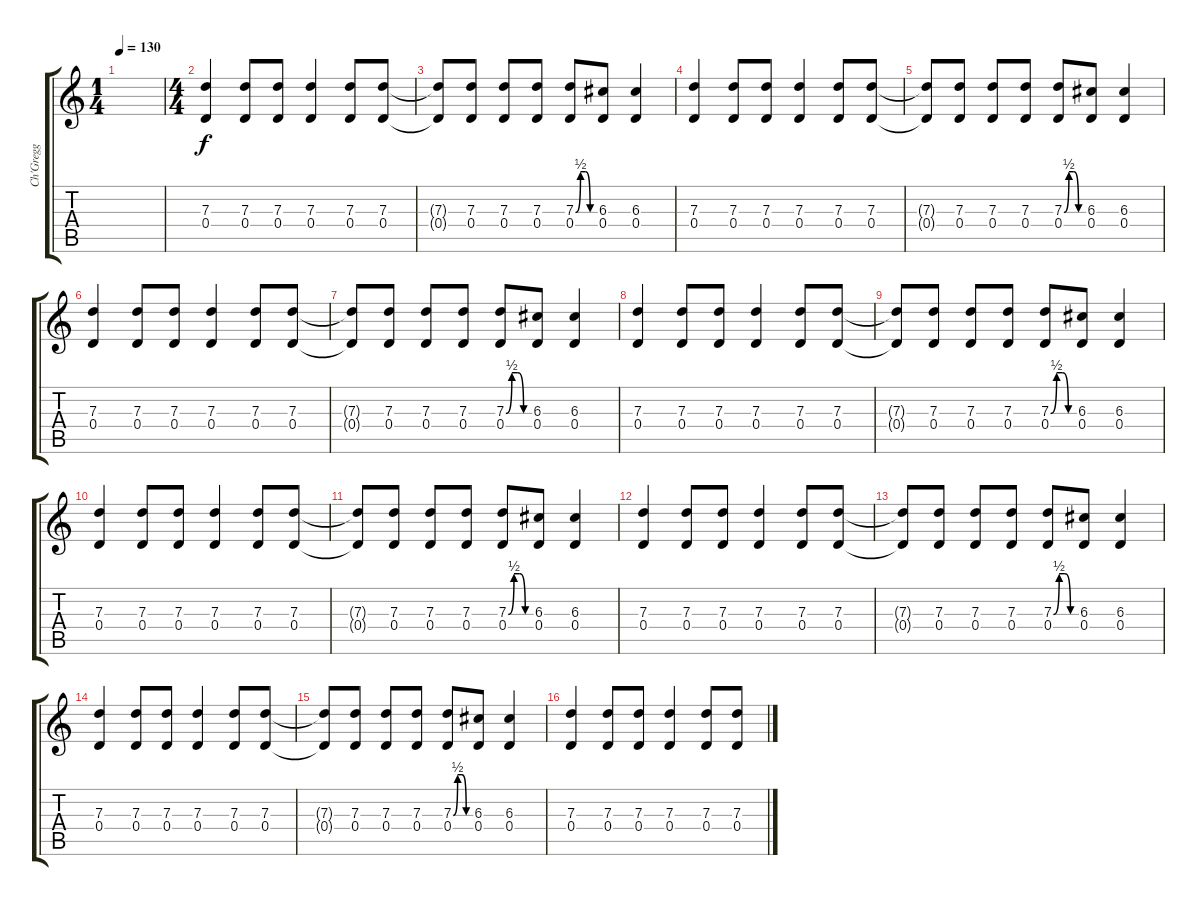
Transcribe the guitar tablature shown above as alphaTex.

\track ("Ch'Gregg" "Ch'Gregg") {instrument distortionguitar}
\staff {score tabs}
\tuning (E4 B3 G3 D3 A2 D2) {hide}
\ts (1 4)
\tempo 130
\clef g2
\ks c
|
\ts (4 4)
(7.3 0.4).4{volume 13 instrument electricguitarclean} (7.3 0.4).8 (7.3 0.4).8 (7.3 0.4).4 (7.3 0.4).8 (7.3 0.4).8 |
(7.3{t} 0.4{t}).8{instrument electricguitarclean} (7.3 0.4).8 (7.3 0.4).8 (7.3 0.4).8 (7.3{be (custom 0 0 15 2 30 2 45 0 60 0)} 0.4).8 (6.3 0.4).8 (6.3 0.4).4 |
(7.3 0.4).4{instrument electricguitarclean} (7.3 0.4).8 (7.3 0.4).8 (7.3 0.4).4 (7.3 0.4).8 (7.3 0.4).8 |
(7.3{t} 0.4{t}).8{instrument electricguitarclean} (7.3 0.4).8 (7.3 0.4).8 (7.3 0.4).8 (7.3{be (custom 0 0 15 2 30 2 45 0 60 0)} 0.4).8 (6.3 0.4).8 (6.3 0.4).4 |
(7.3 0.4).4{instrument electricguitarclean} (7.3 0.4).8 (7.3 0.4).8 (7.3 0.4).4 (7.3 0.4).8 (7.3 0.4).8 |
(7.3{t} 0.4{t}).8{instrument electricguitarclean} (7.3 0.4).8 (7.3 0.4).8 (7.3 0.4).8 (7.3{be (custom 0 0 15 2 30 2 45 0 60 0)} 0.4).8 (6.3 0.4).8 (6.3 0.4).4 |
(7.3 0.4).4{instrument electricguitarclean} (7.3 0.4).8 (7.3 0.4).8 (7.3 0.4).4 (7.3 0.4).8 (7.3 0.4).8 |
(7.3{t} 0.4{t}).8{instrument electricguitarclean} (7.3 0.4).8 (7.3 0.4).8 (7.3 0.4).8 (7.3{be (custom 0 0 15 2 30 2 45 0 60 0)} 0.4).8 (6.3 0.4).8 (6.3 0.4).4 |
(7.3 0.4).4{instrument distortionguitar} (7.3 0.4).8 (7.3 0.4).8 (7.3 0.4).4 (7.3 0.4).8 (7.3 0.4).8 |
(7.3{t} 0.4{t}).8 (7.3 0.4).8 (7.3 0.4).8 (7.3 0.4).8 (7.3{be (custom 0 0 15 2 30 2 45 0 60 0)} 0.4).8 (6.3 0.4).8 (6.3 0.4).4 |
(7.3 0.4).4 (7.3 0.4).8 (7.3 0.4).8 (7.3 0.4).4 (7.3 0.4).8 (7.3 0.4).8 |
(7.3{t} 0.4{t}).8 (7.3 0.4).8 (7.3 0.4).8 (7.3 0.4).8 (7.3{be (custom 0 0 15 2 30 2 45 0 60 0)} 0.4).8 (6.3 0.4).8 (6.3 0.4).4 |
(7.3 0.4).4 (7.3 0.4).8 (7.3 0.4).8 (7.3 0.4).4 (7.3 0.4).8 (7.3 0.4).8 |
(7.3{t} 0.4{t}).8 (7.3 0.4).8 (7.3 0.4).8 (7.3 0.4).8 (7.3{be (custom 0 0 15 2 30 2 45 0 60 0)} 0.4).8 (6.3 0.4).8 (6.3 0.4).4 |
(7.3 0.4).4 (7.3 0.4).8 (7.3 0.4).8 (7.3 0.4).4 (7.3 0.4).8 (7.3 0.4).8
